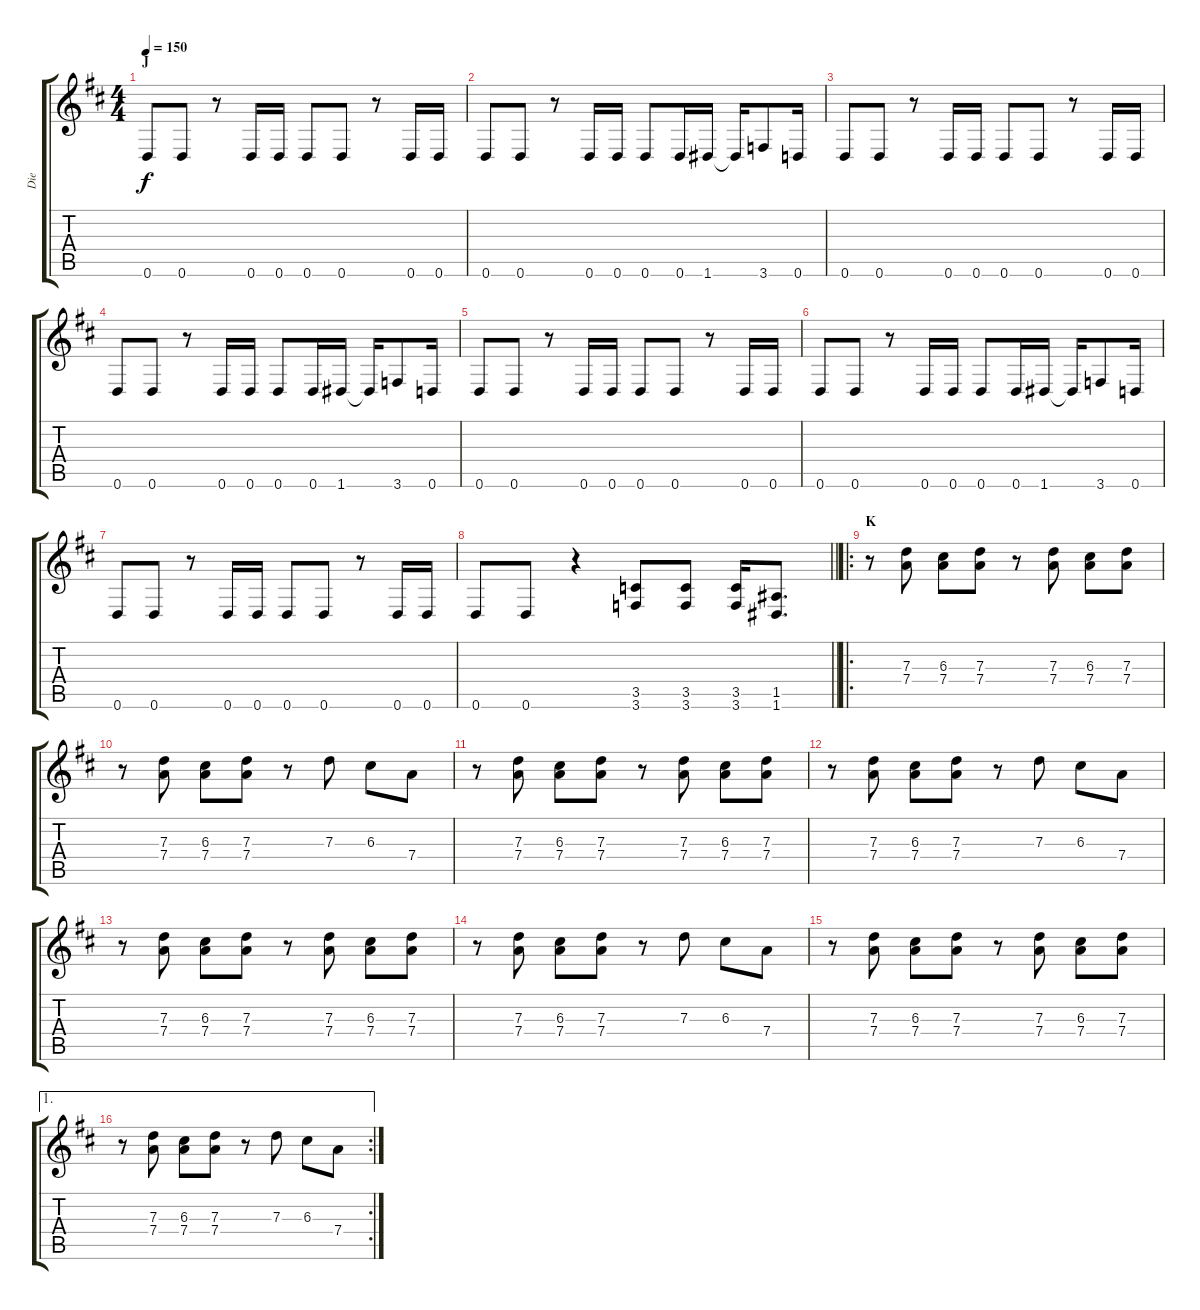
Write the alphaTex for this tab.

\track ("Die" "Die") {instrument distortionguitar}
\staff {score tabs}
\tuning (E4 B3 G3 D3 A2 D2) {hide}
\ts (4 4)
\section ("" "J")
\tempo 150
\clef g2
\ks d
0.6.8{dy f} 0.6.8 r.8 0.6.16 0.6.16 0.6.8 0.6.8 r.8 0.6.16 0.6.16 |
0.6.8 0.6.8 r.8 0.6.16 0.6.16 0.6.8 0.6.16 1.6.16 1.6{t}.16 3.6.8 0.6.16 |
0.6.8 0.6.8 r.8 0.6.16 0.6.16 0.6.8 0.6.8 r.8 0.6.16 0.6.16 |
0.6.8 0.6.8 r.8 0.6.16 0.6.16 0.6.8 0.6.16 1.6.16 1.6{t}.16 3.6.8 0.6.16 |
0.6.8 0.6.8 r.8 0.6.16 0.6.16 0.6.8 0.6.8 r.8 0.6.16 0.6.16 |
0.6.8 0.6.8 r.8 0.6.16 0.6.16 0.6.8 0.6.16 1.6.16 1.6{t}.16 3.6.8 0.6.16 |
0.6.8 0.6.8 r.8 0.6.16 0.6.16 0.6.8 0.6.8 r.8 0.6.16 0.6.16 |
\barLineRight lightlight
0.6.8 0.6.8 r.4 (3.5 3.6).8 (3.5 3.6).8 (3.5 3.6).16 (1.5 1.6).8{d} |
\ro
\section ("" "K")
r.8 (7.3 7.4).8 (6.3 7.4).8 (7.3 7.4).8 r.8 (7.3 7.4).8 (6.3 7.4).8 (7.3 7.4).8 |
r.8 (7.3 7.4).8 (6.3 7.4).8 (7.3 7.4).8 r.8 7.3.8 6.3.8 7.4.8 |
r.8 (7.3 7.4).8 (6.3 7.4).8 (7.3 7.4).8 r.8 (7.3 7.4).8 (6.3 7.4).8 (7.3 7.4).8 |
r.8 (7.3 7.4).8 (6.3 7.4).8 (7.3 7.4).8 r.8 7.3.8 6.3.8 7.4.8 |
r.8 (7.3 7.4).8 (6.3 7.4).8 (7.3 7.4).8 r.8 (7.3 7.4).8 (6.3 7.4).8 (7.3 7.4).8 |
r.8 (7.3 7.4).8 (6.3 7.4).8 (7.3 7.4).8 r.8 7.3.8 6.3.8 7.4.8 |
r.8 (7.3 7.4).8 (6.3 7.4).8 (7.3 7.4).8 r.8 (7.3 7.4).8 (6.3 7.4).8 (7.3 7.4).8 |
\ae 1
\rc 2
r.8 (7.3 7.4).8 (6.3 7.4).8 (7.3 7.4).8 r.8 7.3.8 6.3.8 7.4.8
